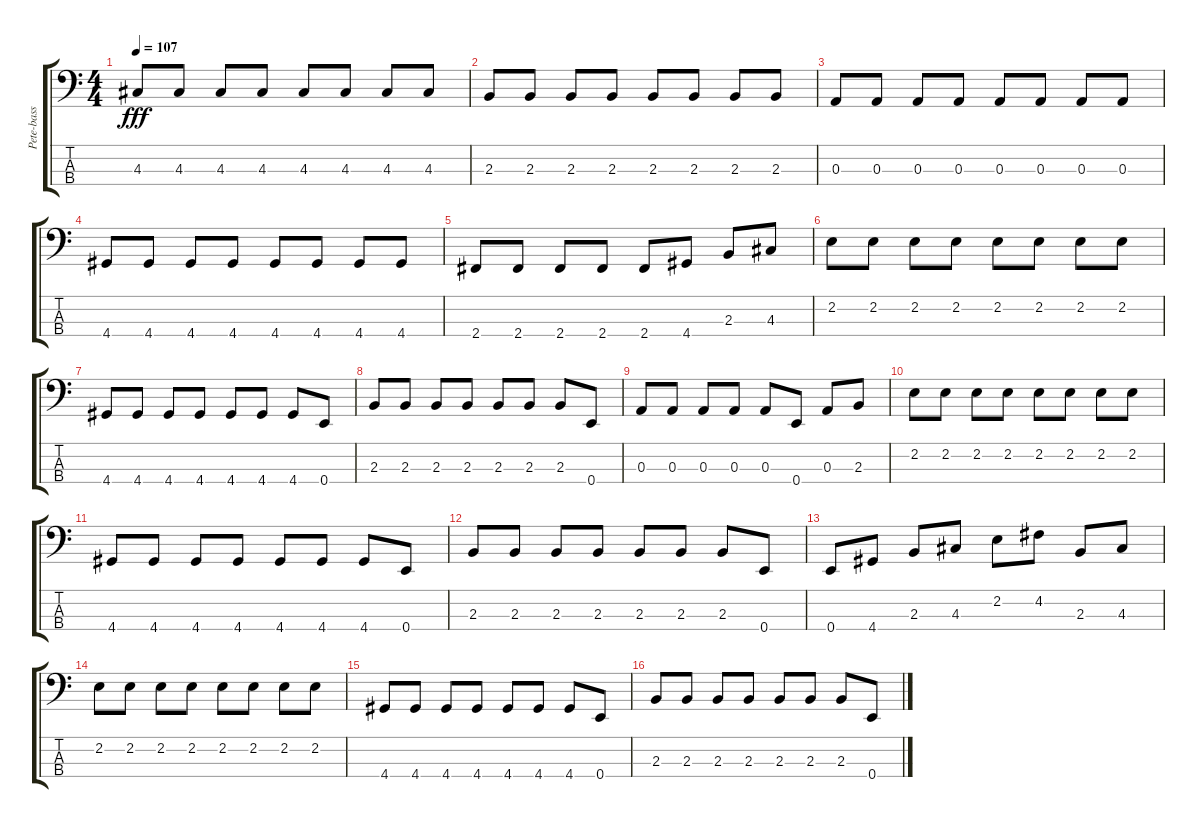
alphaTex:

\track ("Pete-bass" "Pete-bass") {instrument electricbassfinger}
\staff {score tabs}
\tuning (G2 D2 A1 E1) {hide}
\ts (4 4)
\tempo 107
\clef f4
\ks c
4.3.8{dy fff} 4.3.8 4.3.8 4.3.8 4.3.8 4.3.8 4.3.8 4.3.8 |
2.3.8 2.3.8 2.3.8 2.3.8 2.3.8 2.3.8 2.3.8 2.3.8 |
0.3.8 0.3.8 0.3.8 0.3.8 0.3.8 0.3.8 0.3.8 0.3.8 |
4.4.8 4.4.8 4.4.8 4.4.8 4.4.8 4.4.8 4.4.8 4.4.8 |
2.4.8 2.4.8 2.4.8 2.4.8 2.4.8 4.4.8 2.3.8 4.3.8 |
2.2.8 2.2.8 2.2.8 2.2.8 2.2.8 2.2.8 2.2.8 2.2.8 |
4.4.8 4.4.8 4.4.8 4.4.8 4.4.8 4.4.8 4.4.8 0.4.8 |
2.3.8 2.3.8 2.3.8 2.3.8 2.3.8 2.3.8 2.3.8 0.4.8 |
0.3.8 0.3.8 0.3.8 0.3.8 0.3.8 0.4.8 0.3.8 2.3.8 |
2.2.8 2.2.8 2.2.8 2.2.8 2.2.8 2.2.8 2.2.8 2.2.8 |
4.4.8 4.4.8 4.4.8 4.4.8 4.4.8 4.4.8 4.4.8 0.4.8 |
2.3.8 2.3.8 2.3.8 2.3.8 2.3.8 2.3.8 2.3.8 0.4.8 |
0.4.8 4.4.8 2.3.8 4.3.8 2.2.8 4.2.8 2.3.8 4.3.8 |
2.2.8 2.2.8 2.2.8 2.2.8 2.2.8 2.2.8 2.2.8 2.2.8 |
4.4.8 4.4.8 4.4.8 4.4.8 4.4.8 4.4.8 4.4.8 0.4.8 |
2.3.8 2.3.8 2.3.8 2.3.8 2.3.8 2.3.8 2.3.8 0.4.8
